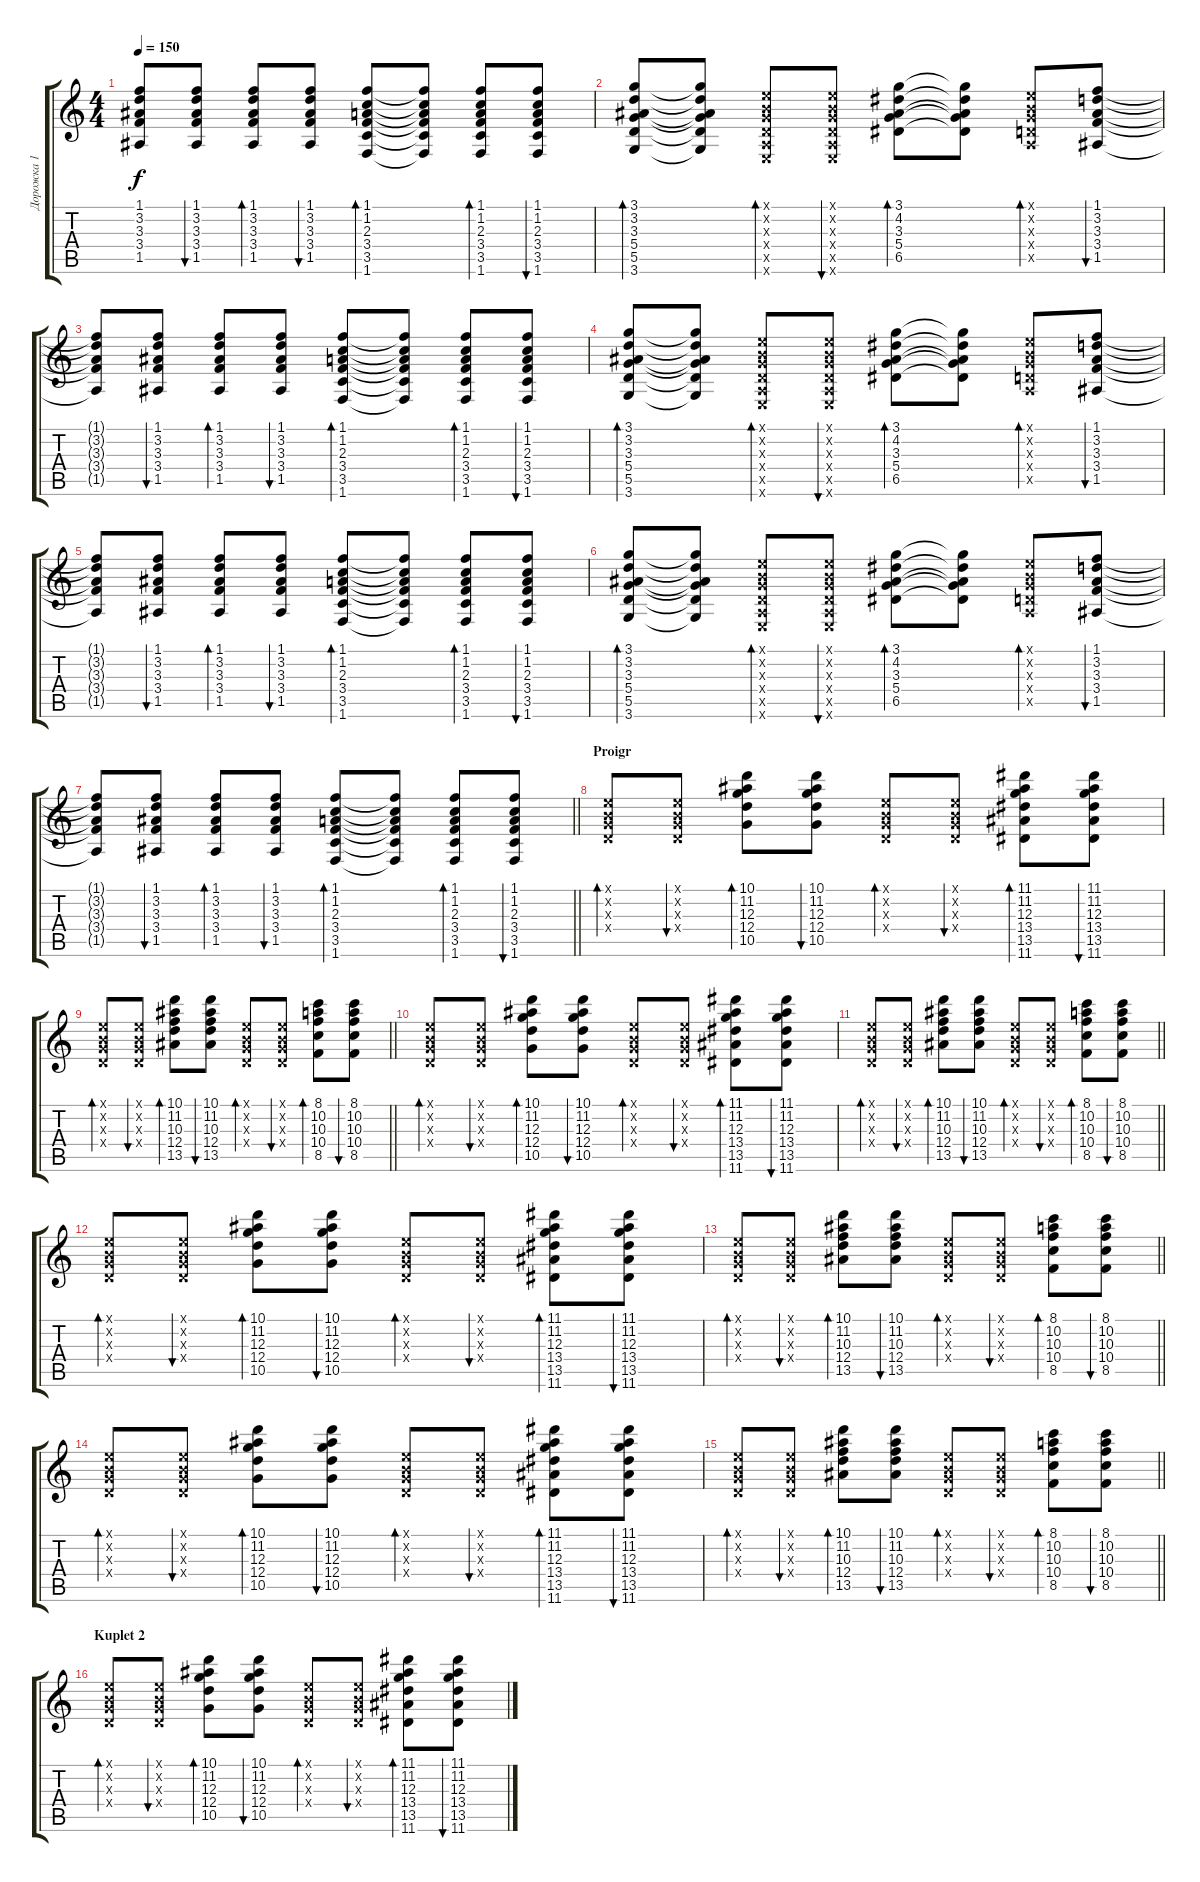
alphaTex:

\track ("Дорожка 1" "Дорожка 1") {instrument acousticguitarsteel}
\staff {score tabs}
\tuning (E4 B3 G3 D3 A2 E2) {hide}
\ts (4 4)
\tempo 150
\clef g2
\ks c
(1.1{t} 3.2{t} 3.3{t} 3.4{t} 1.5{t}).8{dy f} (1.1 3.2 3.3 3.4 1.5).8{bu 60} (1.1 3.2 3.3 3.4 1.5).8{bd 60} (1.1 3.2 3.3 3.4 1.5).8{bu 60} (1.1 1.2 2.3 3.4 3.5 1.6).8{bd 60} (1.1{t} 1.2{t} 2.3{t} 3.4{t} 3.5{t} 1.6{t}).8 (1.1 1.2 2.3 3.4 3.5 1.6).8{bd 60} (1.1 1.2 2.3 3.4 3.5 1.6).8{bu 60} |
(3.1 3.2 3.3 5.4 5.5 3.6).8{bd 60} (3.1{t} 3.2{t} 3.3{t} 5.4{t} 5.5{t} 3.6{t}).8 (0.1{x} 0.2{x} 0.3{x} 0.4{x} 0.5{x} 0.6{x}).8{bd 60} (0.1{x} 0.2{x} 0.3{x} 0.4{x} 0.5{x} 0.6{x}).8{bu 60} (3.1 4.2 3.3 5.4 6.5).8{bd 60} (3.1{t} 4.2{t} 3.3{t} 5.4{t} 6.5{t}).8 (0.1{x} 0.2{x} 0.3{x} 0.4{x} 0.5{x}).8{bd 60} (1.1 3.2 3.3 3.4 1.5).8{bu 60} |
(1.1{t} 3.2{t} 3.3{t} 3.4{t} 1.5{t}).8 (1.1 3.2 3.3 3.4 1.5).8{bu 60} (1.1 3.2 3.3 3.4 1.5).8{bd 60} (1.1 3.2 3.3 3.4 1.5).8{bu 60} (1.1 1.2 2.3 3.4 3.5 1.6).8{bd 60} (1.1{t} 1.2{t} 2.3{t} 3.4{t} 3.5{t} 1.6{t}).8 (1.1 1.2 2.3 3.4 3.5 1.6).8{bd 60} (1.1 1.2 2.3 3.4 3.5 1.6).8{bu 60} |
(3.1 3.2 3.3 5.4 5.5 3.6).8{bd 60} (3.1{t} 3.2{t} 3.3{t} 5.4{t} 5.5{t} 3.6{t}).8 (0.1{x} 0.2{x} 0.3{x} 0.4{x} 0.5{x} 0.6{x}).8{bd 60} (0.1{x} 0.2{x} 0.3{x} 0.4{x} 0.5{x} 0.6{x}).8{bu 60} (3.1 4.2 3.3 5.4 6.5).8{bd 60} (3.1{t} 4.2{t} 3.3{t} 5.4{t} 6.5{t}).8 (0.1{x} 0.2{x} 0.3{x} 0.4{x} 0.5{x}).8{bd 60} (1.1 3.2 3.3 3.4 1.5).8{bu 60} |
(1.1{t} 3.2{t} 3.3{t} 3.4{t} 1.5{t}).8 (1.1 3.2 3.3 3.4 1.5).8{bu 60} (1.1 3.2 3.3 3.4 1.5).8{bd 60} (1.1 3.2 3.3 3.4 1.5).8{bu 60} (1.1 1.2 2.3 3.4 3.5 1.6).8{bd 60} (1.1{t} 1.2{t} 2.3{t} 3.4{t} 3.5{t} 1.6{t}).8 (1.1 1.2 2.3 3.4 3.5 1.6).8{bd 60} (1.1 1.2 2.3 3.4 3.5 1.6).8{bu 60} |
(3.1 3.2 3.3 5.4 5.5 3.6).8{bd 60} (3.1{t} 3.2{t} 3.3{t} 5.4{t} 5.5{t} 3.6{t}).8 (0.1{x} 0.2{x} 0.3{x} 0.4{x} 0.5{x} 0.6{x}).8{bd 60} (0.1{x} 0.2{x} 0.3{x} 0.4{x} 0.5{x} 0.6{x}).8{bu 60} (3.1 4.2 3.3 5.4 6.5).8{bd 60} (3.1{t} 4.2{t} 3.3{t} 5.4{t} 6.5{t}).8 (0.1{x} 0.2{x} 0.3{x} 0.4{x} 0.5{x}).8{bd 60} (1.1 3.2 3.3 3.4 1.5).8{bu 60} |
\barLineRight lightlight
(1.1{t} 3.2{t} 3.3{t} 3.4{t} 1.5{t}).8 (1.1 3.2 3.3 3.4 1.5).8{bu 60} (1.1 3.2 3.3 3.4 1.5).8{bd 60} (1.1 3.2 3.3 3.4 1.5).8{bu 60} (1.1 1.2 2.3 3.4 3.5 1.6).8{bd 60} (1.1{t} 1.2{t} 2.3{t} 3.4{t} 3.5{t} 1.6{t}).8 (1.1 1.2 2.3 3.4 3.5 1.6).8{bd 60} (1.1 1.2 2.3 3.4 3.5 1.6).8{bu 60} |
\section ("" "Proigr")
(0.1{x} 0.2{x} 0.3{x} 0.4{x}).8{bd 60} (0.1{x} 0.2{x} 0.3{x} 0.4{x}).8{bu 60} (10.1 11.2 12.3 12.4 10.5).8{bd 60} (10.1 11.2 12.3 12.4 10.5).8{bu 60} (0.1{x} 0.2{x} 0.3{x} 0.4{x}).8{bd 60} (0.1{x} 0.2{x} 0.3{x} 0.4{x}).8{bu 60} (11.1 11.2 12.3 13.4 13.5 11.6).8{bd 60} (11.1 11.2 12.3 13.4 13.5 11.6).8{bu 60} |
\barLineRight lightlight
(0.1{x} 0.2{x} 0.3{x} 0.4{x}).8{bd 60} (0.1{x} 0.2{x} 0.3{x} 0.4{x}).8{bu 60} (10.1 11.2 10.3 12.4 13.5).8{bd 60} (10.1 11.2 10.3 12.4 13.5).8{bu 60} (0.1{x} 0.2{x} 0.3{x} 0.4{x}).8{bd 60} (0.1{x} 0.2{x} 0.3{x} 0.4{x}).8{bu 60} (8.1 10.2 10.3 10.4 8.5).8{bd 60} (8.1 10.2 10.3 10.4 8.5).8{bu 60} |
(0.1{x} 0.2{x} 0.3{x} 0.4{x}).8{bd 60} (0.1{x} 0.2{x} 0.3{x} 0.4{x}).8{bu 60} (10.1 11.2 12.3 12.4 10.5).8{bd 60} (10.1 11.2 12.3 12.4 10.5).8{bu 60} (0.1{x} 0.2{x} 0.3{x} 0.4{x}).8{bd 60} (0.1{x} 0.2{x} 0.3{x} 0.4{x}).8{bu 60} (11.1 11.2 12.3 13.4 13.5 11.6).8{bd 60} (11.1 11.2 12.3 13.4 13.5 11.6).8{bu 60} |
\barLineRight lightlight
(0.1{x} 0.2{x} 0.3{x} 0.4{x}).8{bd 60} (0.1{x} 0.2{x} 0.3{x} 0.4{x}).8{bu 60} (10.1 11.2 10.3 12.4 13.5).8{bd 60} (10.1 11.2 10.3 12.4 13.5).8{bu 60} (0.1{x} 0.2{x} 0.3{x} 0.4{x}).8{bd 60} (0.1{x} 0.2{x} 0.3{x} 0.4{x}).8{bu 60} (8.1 10.2 10.3 10.4 8.5).8{bd 60} (8.1 10.2 10.3 10.4 8.5).8{bu 60} |
(0.1{x} 0.2{x} 0.3{x} 0.4{x}).8{bd 60} (0.1{x} 0.2{x} 0.3{x} 0.4{x}).8{bu 60} (10.1 11.2 12.3 12.4 10.5).8{bd 60} (10.1 11.2 12.3 12.4 10.5).8{bu 60} (0.1{x} 0.2{x} 0.3{x} 0.4{x}).8{bd 60} (0.1{x} 0.2{x} 0.3{x} 0.4{x}).8{bu 60} (11.1 11.2 12.3 13.4 13.5 11.6).8{bd 60} (11.1 11.2 12.3 13.4 13.5 11.6).8{bu 60} |
\barLineRight lightlight
(0.1{x} 0.2{x} 0.3{x} 0.4{x}).8{bd 60} (0.1{x} 0.2{x} 0.3{x} 0.4{x}).8{bu 60} (10.1 11.2 10.3 12.4 13.5).8{bd 60} (10.1 11.2 10.3 12.4 13.5).8{bu 60} (0.1{x} 0.2{x} 0.3{x} 0.4{x}).8{bd 60} (0.1{x} 0.2{x} 0.3{x} 0.4{x}).8{bu 60} (8.1 10.2 10.3 10.4 8.5).8{bd 60} (8.1 10.2 10.3 10.4 8.5).8{bu 60} |
(0.1{x} 0.2{x} 0.3{x} 0.4{x}).8{bd 60} (0.1{x} 0.2{x} 0.3{x} 0.4{x}).8{bu 60} (10.1 11.2 12.3 12.4 10.5).8{bd 60} (10.1 11.2 12.3 12.4 10.5).8{bu 60} (0.1{x} 0.2{x} 0.3{x} 0.4{x}).8{bd 60} (0.1{x} 0.2{x} 0.3{x} 0.4{x}).8{bu 60} (11.1 11.2 12.3 13.4 13.5 11.6).8{bd 60} (11.1 11.2 12.3 13.4 13.5 11.6).8{bu 60} |
\barLineRight lightlight
(0.1{x} 0.2{x} 0.3{x} 0.4{x}).8{bd 60} (0.1{x} 0.2{x} 0.3{x} 0.4{x}).8{bu 60} (10.1 11.2 10.3 12.4 13.5).8{bd 60} (10.1 11.2 10.3 12.4 13.5).8{bu 60} (0.1{x} 0.2{x} 0.3{x} 0.4{x}).8{bd 60} (0.1{x} 0.2{x} 0.3{x} 0.4{x}).8{bu 60} (8.1 10.2 10.3 10.4 8.5).8{bd 60} (8.1 10.2 10.3 10.4 8.5).8{bu 60} |
\section ("" "Kuplet 2")
(0.1{x} 0.2{x} 0.3{x} 0.4{x}).8{bd 60} (0.1{x} 0.2{x} 0.3{x} 0.4{x}).8{bu 60} (10.1 11.2 12.3 12.4 10.5).8{bd 60} (10.1 11.2 12.3 12.4 10.5).8{bu 60} (0.1{x} 0.2{x} 0.3{x} 0.4{x}).8{bd 60} (0.1{x} 0.2{x} 0.3{x} 0.4{x}).8{bu 60} (11.1 11.2 12.3 13.4 13.5 11.6).8{bd 60} (11.1 11.2 12.3 13.4 13.5 11.6).8{bu 60}
